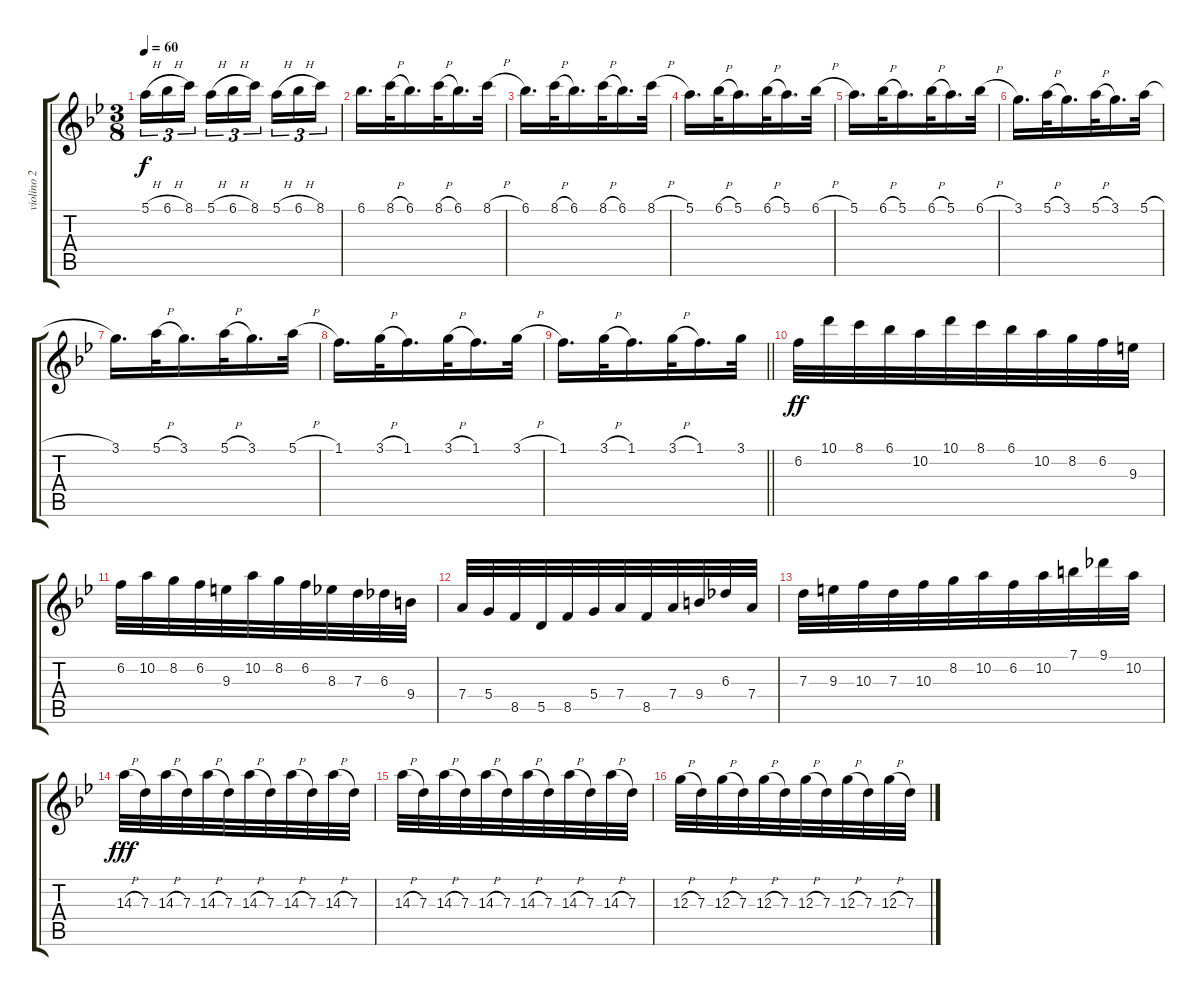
\track ("violino 2" "violino 2") {instrument distortionguitar}
\staff {score tabs}
\tuning (E4 B3 G3 D3 A2 E2) {hide}
\ts (3 8)
\tempo 60
\clef g2
\ks bb
5.1{h}.16{tu (3 2) dy f} 6.1{h}.16{tu (3 2)} 8.1.16{tu (3 2)} 5.1{h}.16{tu (3 2)} 6.1{h}.16{tu (3 2)} 8.1.16{tu (3 2)} 5.1{h}.16{tu (3 2)} 6.1{h}.16{tu (3 2)} 8.1.16{tu (3 2)} |
6.1.16{d} 8.1{h}.32 6.1.16{d} 8.1{h}.32 6.1.16{d} 8.1{h}.32 |
6.1.16{d} 8.1{h}.32 6.1.16{d} 8.1{h}.32 6.1.16{d} 8.1{h}.32 |
5.1.16{d} 6.1{h}.32 5.1.16{d} 6.1{h}.32 5.1.16{d} 6.1{h}.32 |
5.1.16{d} 6.1{h}.32 5.1.16{d} 6.1{h}.32 5.1.16{d} 6.1{h}.32 |
3.1.16{d} 5.1{h}.32 3.1.16{d} 5.1{h}.32 3.1.16{d} 5.1{h}.32 |
3.1.16{d} 5.1{h}.32 3.1.16{d} 5.1{h}.32 3.1.16{d} 5.1{h}.32 |
1.1.16{d} 3.1{h}.32 1.1.16{d} 3.1{h}.32 1.1.16{d} 3.1{h}.32 |
\barLineRight lightlight
1.1.16{d} 3.1{h}.32 1.1.16{d} 3.1{h}.32 1.1.16{d} 3.1.32 |
6.2.32{dy ff} 10.1.32 8.1.32 6.1.32 10.2.32 10.1.32 8.1.32 6.1.32 10.2.32 8.2.32 6.2.32 9.3.32 |
6.2.32 10.2.32 8.2.32 6.2.32 9.3.32 10.2.32 8.2.32 6.2.32 8.3.32 7.3.32 6.3.32 9.4.32 |
7.4.32 5.4.32 8.5.32 5.5.32 8.5.32 5.4.32 7.4.32 8.5.32 7.4.32 9.4.32 6.3.32 7.4.32 |
7.3.32 9.3.32 10.3.32 7.3.32 10.3.32 8.2.32 10.2.32 6.2.32 10.2.32 7.1.32 9.1.32 10.2.32 |
14.3{h}.32{dy fff} 7.3.32 14.3{h}.32 7.3.32 14.3{h}.32 7.3.32 14.3{h}.32 7.3.32 14.3{h}.32 7.3.32 14.3{h}.32 7.3.32 |
14.3{h}.32 7.3.32 14.3{h}.32 7.3.32 14.3{h}.32 7.3.32 14.3{h}.32 7.3.32 14.3{h}.32 7.3.32 14.3{h}.32 7.3.32 |
12.3{h}.32 7.3.32 12.3{h}.32 7.3.32 12.3{h}.32 7.3.32 12.3{h}.32 7.3.32 12.3{h}.32 7.3.32 12.3{h}.32 7.3.32
